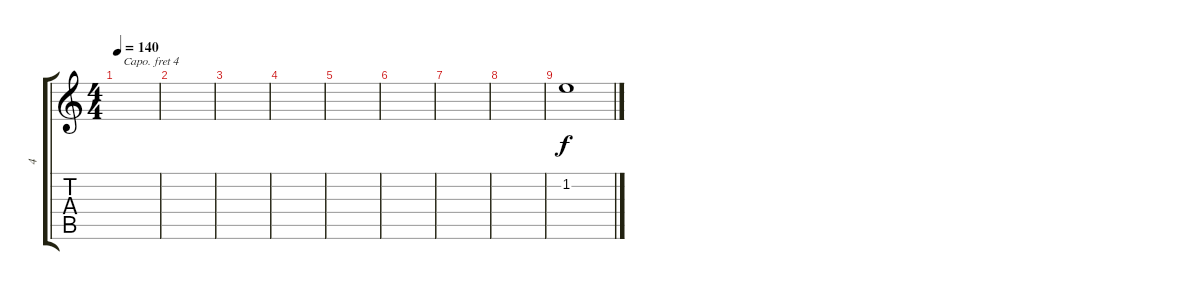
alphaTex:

\track ("4" "4") {instrument overdrivenguitar}
\staff {score tabs}
\capo 4
\tuning (E4 B3 G3 D3 A2 E2) {hide}
\ts (4 4)
\tempo 140
\clef g2
\ks c
|
|
|
|
|
|
|
|
1.2.1
